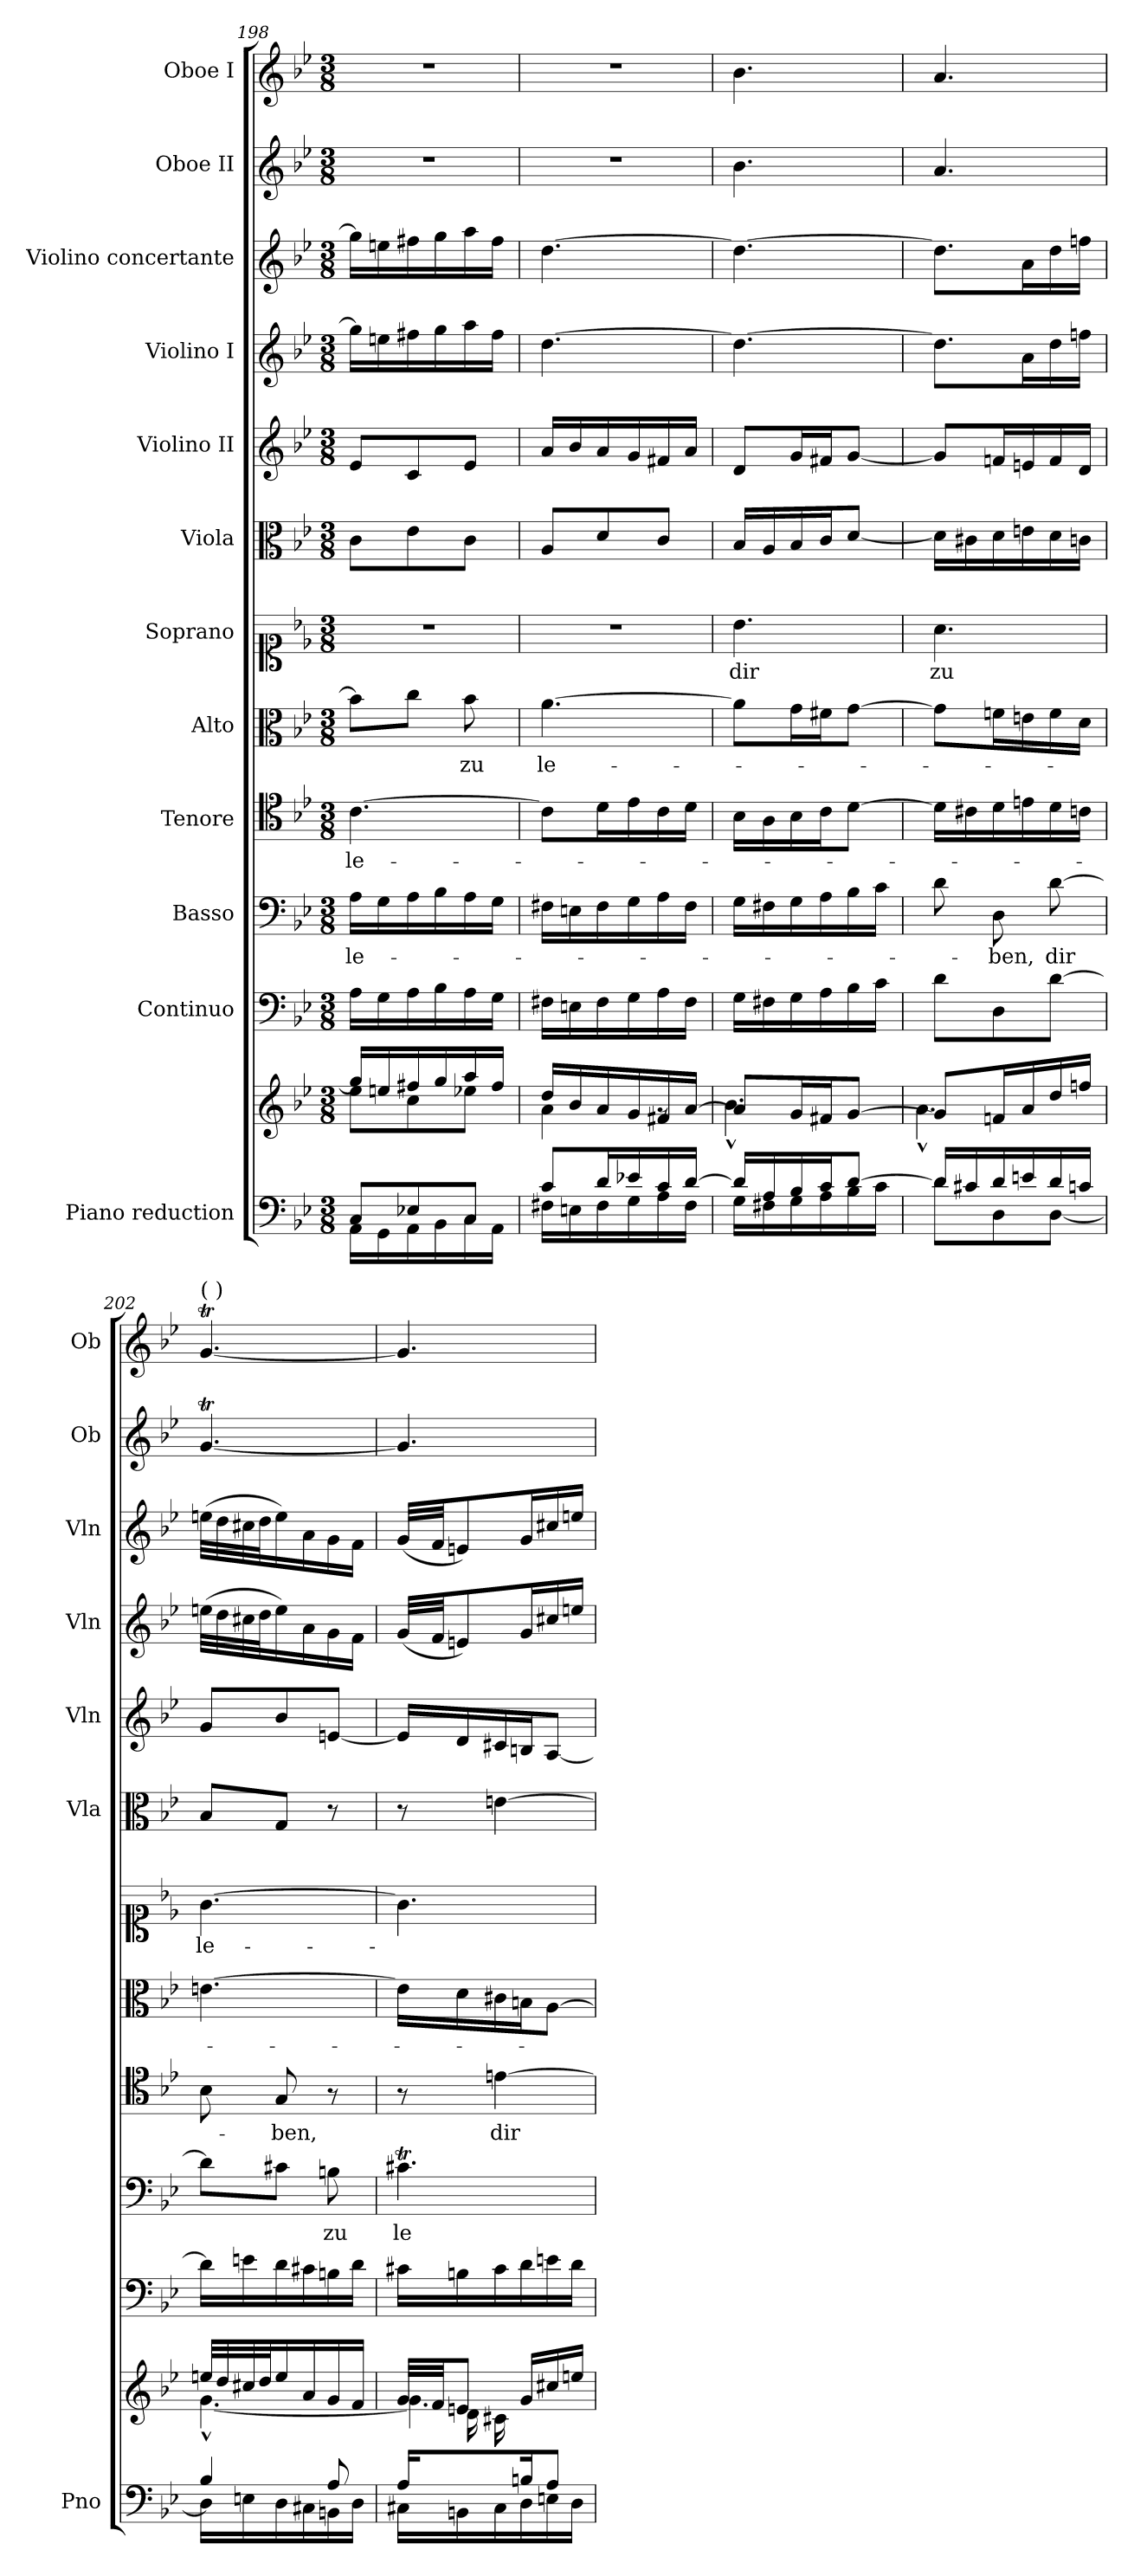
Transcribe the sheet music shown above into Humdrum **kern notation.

**kern	**kern	**kern	**kern	**text	**kern	**text	**kern	**text	**kern	**text	**kern	**kern	**kern	**kern	**kern	**kern
*part12	*part12	*part11	*part10	*part10	*part9	*part9	*part8	*part8	*part7	*part7	*part6	*part5	*part4	*part3	*part2	*part1
*staff13	*staff12	*staff11	*staff10	*staff10	*staff9	*staff9	*staff8	*staff8	*staff7	*staff7	*staff6	*staff5	*staff4	*staff3	*staff2	*staff1
*I"Piano reduction	*	*I"Continuo	*I"Basso	*	*I"Tenore	*	*I"Alto	*	*I"Soprano	*	*I"Viola	*I"Violino II	*I"Violino I	*I"Violino concertante	*I"Oboe II	*I"Oboe I
*I'Pno	*	*	*	*	*	*	*	*	*	*	*I'Vla	*I'Vln	*I'Vln	*I'Vln	*I'Ob	*I'Ob
!!LO:PB:g=z
*clefF4	*clefG2	*clefF4	*clefF4	*	*clefC4	*	*clefC3	*	*clefC1	*	*clefC3	*clefG2	*clefG2	*clefG2	*clefG2	*clefG2
*k[b-e-]	*k[b-e-]	*k[b-e-]	*k[b-e-]	*	*k[b-e-]	*	*k[b-e-]	*	*k[b-e-]	*	*k[b-e-]	*k[b-e-]	*k[b-e-]	*k[b-e-]	*k[b-e-]	*k[b-e-]
*M3/8	*M3/8	*M3/8	*M3/8	*	*M3/8	*	*M3/8	*	*M3/8	*	*M3/8	*M3/8	*M3/8	*M3/8	*M3/8	*M3/8
=198	=198	=198	=198	=198	=198	=198	=198	=198	=198	=198	=198	=198	=198	=198	=198	=198
*^	*^	*	*	*	*	*	*	*	*	*	*	*	*	*	*	*
!	!	!	!	!	!	!LO:LY:b	!	!LO:LY:b	!	!	!	!	!	!	!	!	!	!
8C/L	16AA\LL	16gg/LL]	8ee-\L	16A\LL	16A\LL	le-	[4.c\	le-	8b-\L]	.	4.r	.	8c\L	8e-/L	16gg\LL]	16gg\LL]	4.r	4.r
.	16GG\	16een/	.	16G\	16G\	.	.	.	.	.	.	.	.	.	16een\	16een\	.	.
8E-X/	16AA\	16ff#X/	8cc\	16A\	16A\	.	.	.	8cc\J	.	.	.	8e-\	8c/	16ff#X\	16ff#X\	.	.
.	16BB-\	16gg/	.	16B-\	16B-\	.	.	.	.	.	.	.	.	.	16gg\	16gg\	.	.
!	!	!	!	!	!	!	!	!	!	!LO:LY:b	!	!	!	!	!	!	!	!
8C/J	16C\	16aa/	8ee-X\J	16A\	16A\	.	.	.	8b-\	zu	.	.	8c\J	8e-/J	16aa\	16aa\	.	.
.	16AA\JJ	16ff#/JJ	.	16G\JJ	16G\JJ	.	.	.	.	.	.	.	.	.	16ff#\JJ	16ff#\JJ	.	.
=199	=199	=199	=199	=199	=199	=199	=199	=199	=199	=199	=199	=199	=199	=199	=199	=199	=199	=199
!	!	!	!	!	!	!	!	!	!	!LO:LY:b	!	!	!	!	!	!	!	!
8c/L	16F#X\LL	16dd/LL	4a\	16F#X\LL	16F#X\LL	.	8c\L]	.	[4.a\	le-	4.r	.	8A/L	16a/LL	[4.dd\	[4.dd\	4.r	4.r
.	16En\	16b-/	.	16En\	16En\	.	.	.	.	.	.	.	.	16b-/	.	.	.	.
16d/L	16F#\	16a/	.	16F#\	16F#\	.	16d\L	.	.	.	.	.	8d/	16a/	.	.	.	.
16e-X/	16G\	16g/	.	16G\	16G\	.	16e-\	.	.	.	.	.	.	16g/	.	.	.	.
16c/	16A\	16f#X/	8rg	16A\	16A\	.	16c\	.	.	.	.	.	8c/J	16f#X/	.	.	.	.
[16d/JJ	16F#\JJ	[16a/JJ	.	16F#\JJ	16F#\JJ	.	16d\JJ	.	.	.	.	.	.	16a/JJ	.	.	.	.
=200	=200	=200	=200	=200	=200	=200	=200	=200	=200	=200	=200	=200	=200	=200	=200	=200	=200	=200
!	!	!	!	!	!	!	!	!	!	!	!	!LO:LY:b	!	!	!	!	!	!
16d/LL]	16G\LL	8a/L]	4.b-^^\	16G\LL	16G\LL	.	16B-\LL	.	8a\L]	.	4.b-\	dir	16B-/LL	8d/L	4.dd\_	4.dd\_	4.b-\	4.b-\
16A/	16F#X\	.	.	16F#X\	16F#X\	.	16A\	.	.	.	.	.	16A/	.	.	.	.	.
16B-/	16G\	16g/L	.	16G\	16G\	.	16B-\	.	16g\L	.	.	.	16B-/	16g/L	.	.	.	.
16c/J	16A\	16f#X/J	.	16A\	16A\	.	16c\J	.	16f#X\J	.	.	.	16c/J	16f#X/J	.	.	.	.
[8d/J	16B-\	[8g/J	.	16B-\	16B-\	.	[8d\J	.	[8g\J	.	.	.	[8d/J	[8g/J	.	.	.	.
.	16c\JJ	.	.	16c\JJ	16c\JJ	.	.	.	.	.	.	.	.	.	.	.	.	.
=201	=201	=201	=201	=201	=201	=201	=201	=201	=201	=201	=201	=201	=201	=201	=201	=201	=201	=201
!	!	!	!	!	!	!	!	!	!	!	!	!LO:LY:b	!	!	!	!	!	!
16d/LL]	8d\L	8g/L]	4.a^^\	8d\L	8d\	.	16d\LL]	.	8g\L]	.	4.a\	zu	16d\LL]	8g/L]	8.dd\L]	8.dd\L]	4.a/	4.a/
16c#X/	.	.	.	.	.	.	16c#X\	.	.	.	.	.	16c#X\	.	.	.	.	.
!	!	!	!	!	!	!LO:LY:b	!	!	!	!	!	!	!	!	!	!	!	!
16d/	8D\	16fn/L	.	8D\	8D\	-ben,	16d\	.	16fn\L	.	.	.	16d\	16fn/L	.	.	.	.
16en/	.	16a/	.	.	.	.	16en\	.	16en\	.	.	.	16en\	16en/	16a\L	16a\L	.	.
!	!	!	!	!	!	!LO:LY:b	!	!	!	!	!	!	!	!	!	!	!	!
16d/	[8D\J	16dd/	.	[8d\J	[8d\	dir	16d\	.	16f\	.	.	.	16d\	16f/	16dd\	16dd\	.	.
16cn/JJ	.	16ffn/JJ	.	.	.	.	16cn\JJ	.	16d\JJ	.	.	.	16cn\JJ	16d/JJ	16ffn\JJ	16ffn\JJ	.	.
=202	=202	=202	=202	=202	=202	=202	=202	=202	=202	=202	=202	=202	=202	=202	=202	=202	=202	=202
!	!	!	!	!	!	!	!	!	!	!	!	!	!	!	!	!	!	!LO:TX:a:t=(    )
!	!	!	!	!	!	!	!	!	!	!	!	!LO:LY:b	!	!	!	!	!	!
4B-/	16D\LL]	32een/LLL	[4.g^^\	16d\LL]	8d\L]	.	8B-\	.	[4.en\	.	[4.g\	le-	8B-/L	8g/L	(>32een\LLL	(>32een\LLL	[4.gT/	[4.gT/
.	.	32dd/	.	.	.	.	.	.	.	.	.	.	.	.	32dd\	32dd\	.	.
.	16En\	32cc#X/	.	16en\	.	.	.	.	.	.	.	.	.	.	32cc#X\	32cc#X\	.	.
.	.	32dd/J	.	.	.	.	.	.	.	.	.	.	.	.	32dd\J	32dd\J	.	.
!	!	!	!	!	!	!	!	!LO:LY:b	!	!	!	!	!	!	!	!	!	!
.	16D\	16ee/	.	16d\	8c#X\J	.	8G/	-ben,	.	.	.	.	8G/J	8b-/	16ee\)	16ee\)	.	.
.	16C#X\	16a/	.	16c#X\	.	.	.	.	.	.	.	.	.	.	16a\	16a\	.	.
!	!	!	!	!	!	!LO:LY:b	!	!	!	!	!	!	!	!	!	!	!	!
8A/	16BBn\	16g/	.	16Bn\	8Bn\	zu	8r	.	.	.	.	.	8r	[8en/J	16g\	16g\	.	.
.	16D\JJ	16f/JJ	.	16d\JJ	.	.	.	.	.	.	.	.	.	.	16f\JJ	16f\JJ	.	.
=203	=203	=203	=203	=203	=203	=203	=203	=203	=203	=203	=203	=203	=203	=203	=203	=203	=203	=203
*	*	*	*^	*	*	*	*	*	*	*	*	*	*	*	*	*	*	*
!	!	!	!	!	!	!	!LO:LY:b	!	!	!	!	!	!	!	!	!	!	!	!
16A/LL	16C#X\LL	32g/LLL	4.g\]	16ryy	16c#X\LL	4.c#Xt\	le-	8r	.	16e\LL]	.	4.g\]	.	8r	16e/LL]	(<32g/LLL	(<32g/LLL	4.g/]	4.g/]
.	.	32f/JJ	.	.	.	.	.	.	.	.	.	.	.	.	.	32f/JJ	32f/JJ	.	.
8ryy	16BBn\	8en/J	.	16d\	16Bn\	.	.	.	.	16d\	.	.	.	.	16d/	8en/)	8en/)	.	.
!	!	!	!	!	!	!	!	!	!LO:LY:b	!	!	!	!	!	!	!	!	!	!
.	16C#\	.	.	16c#X\	16c#\	.	.	[4en\	dir	16c#X\	.	.	.	[4en\	16c#X/	.	.	.	.
16Bn/J	16D\	16g/LL	.	8.ryy	16d\	.	.	.	.	16Bn\J	.	.	.	.	16Bn/J	16g/L	16g/L	.	.
8A/J	16En\	16cc#X/	.	.	16en\	.	.	.	.	[8A\J	.	.	.	.	[8A/J	16cc#X/	16cc#X/	.	.
.	16D\JJ	16een/JJ	.	.	16d\JJ	.	.	.	.	.	.	.	.	.	.	16een/JJ	16een/JJ	.	.
*v	*v	*	*	*	*	*	*	*	*	*	*	*	*	*	*	*	*	*	*
*	*v	*v	*v	*	*	*	*	*	*	*	*	*	*	*	*	*	*	*
=	=	=	=	=	=	=	=	=	=	=	=	=	=	=	=	=
*-	*-	*-	*-	*-	*-	*-	*-	*-	*-	*-	*-	*-	*-	*-	*-	*-
